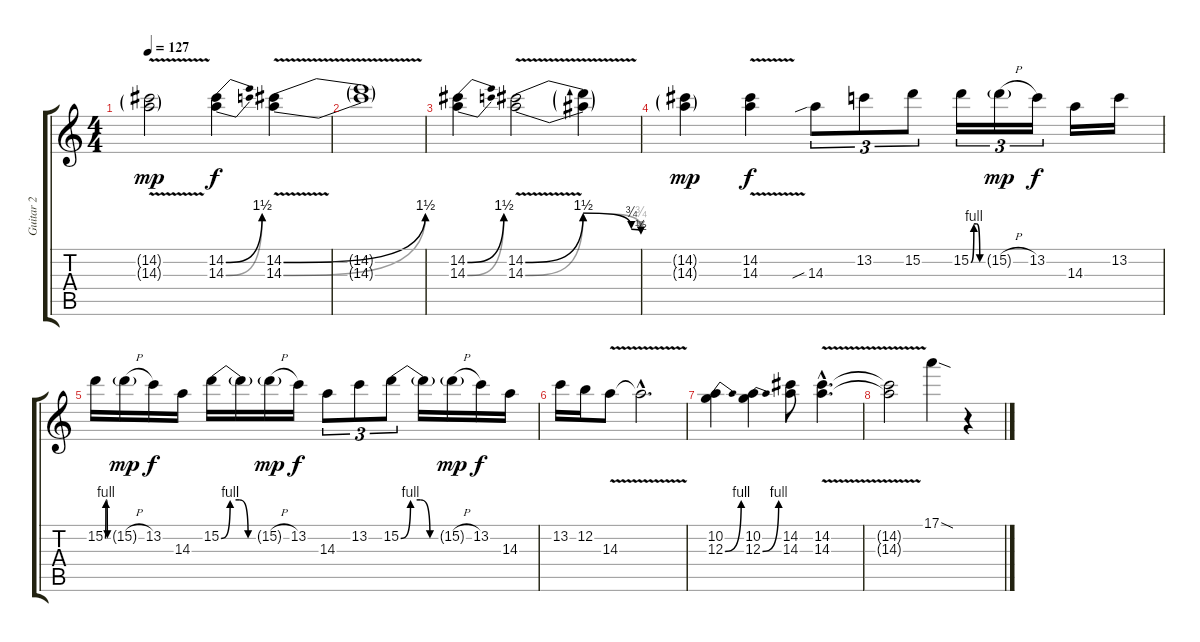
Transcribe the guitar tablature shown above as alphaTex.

\track ("Guitar 2" "Guitar 2") {instrument distortionguitar}
\staff {score tabs}
\tuning (E4 B3 G3 D3 A2 E2) {hide}
\ts (4 4)
\tempo 127
\clef g2
\ks c
(14.2{v g} 14.3{v g}).2{dy mp} (14.2{be (bend 0 0 60 6)} 14.3{be (bend 0 0 60 6)}).4{dy f} (14.2{be (bend 0 0 60 6) v} 14.3{be (bend 0 0 60 6) v}).4 |
(14.2{t} 14.3{t}).1 |
(14.2{be (bend 0 0 60 6)} 14.3{be (bend 0 0 60 6)}).4 (14.2{be (custom 0 0 30 6 55 3 60 2) v} 14.3{be (bendrelease 0 0 30 6 30 6 60 3) v}).2 (14.2{t} 14.3{t}).4 |
(14.2{g} 14.3{g}).4{dy mp} (14.2{v} 14.3{v}).4{dy f} 14.3{sib}.8{tu (3 2)} 13.2.8{tu (3 2)} 15.2.8{tu (3 2)} 15.2{be (custom 0 0 15 4 30 4 45 0 60 0)}.16{tu (3 2)} 15.2{h g}.16{tu (3 2) dy mp} 13.2.16{tu (3 2) dy f} 14.3.16 13.2.16 |
15.2{be (custom 0 0 15 4 30 4 45 0 60 0)}.16 15.2{h g}.16{dy mp} 13.2.16{dy f} 14.3.16 15.2{be (custom 0 0 15 4 30 4 45 0 60 0)}.16 15.2{t}.16 15.2{h g}.16{dy mp} 13.2.16{dy f} 14.3.8{tu (3 2)} 13.2.8{tu (3 2)} 15.2{be (custom 0 0 15 4 30 4 45 0 60 0)}.8{tu (3 2)} 15.2{t}.16 15.2{h g}.16{dy mp} 13.2.16{dy f} 14.3.16 |
13.2.16 12.2.16 14.3{v}.8 14.3{hac t}.2{d} |
(10.2 12.3{be (bend 0 0 60 4)}).4 (10.2 12.3{be (bend 0 0 60 4)}).4 (14.2 14.3).8 (14.2{v hac} 14.3{v hac}).4{d} |
(14.2{t} 14.3{t}).2 17.1{sod}.4 r.4
